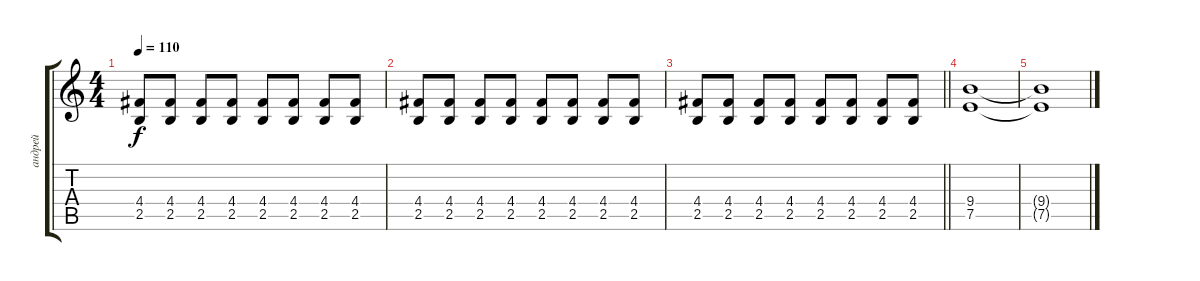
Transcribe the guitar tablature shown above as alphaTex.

\track ("андрей" "андрей") {instrument acousticguitarsteel}
\staff {score tabs}
\tuning (E4 B3 G3 D3 A2 E2) {hide}
\ts (4 4)
\tempo 110
\clef g2
\ks c
(4.4 2.5).8{dy f} (4.4 2.5).8 (4.4 2.5).8 (4.4 2.5).8 (4.4 2.5).8 (4.4 2.5).8 (4.4 2.5).8 (4.4 2.5).8 |
(4.4 2.5).8 (4.4 2.5).8 (4.4 2.5).8 (4.4 2.5).8 (4.4 2.5).8 (4.4 2.5).8 (4.4 2.5).8 (4.4 2.5).8 |
\barLineRight lightlight
(4.4 2.5).8 (4.4 2.5).8 (4.4 2.5).8 (4.4 2.5).8 (4.4 2.5).8 (4.4 2.5).8 (4.4 2.5).8 (4.4 2.5).8 |
(9.4 7.5).1 |
(9.4{t} 7.5{t}).1
